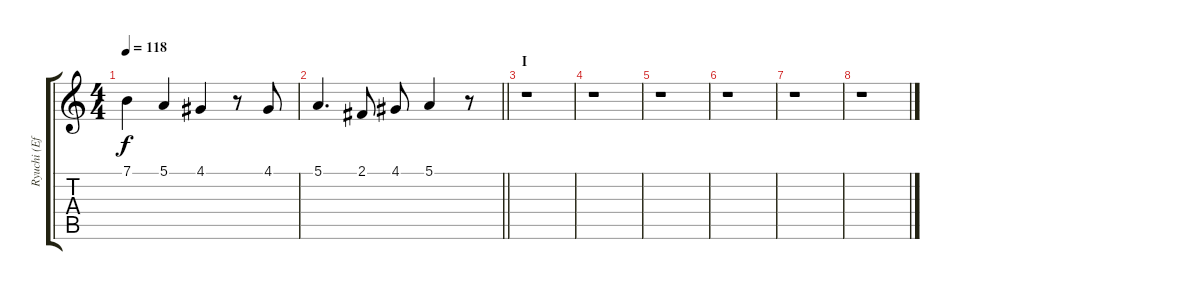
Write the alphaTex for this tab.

\track ("Ryuchi (Effect)" "Ryuchi (Ef") {instrument synthbrass1}
\staff {score tabs}
\tuning (E4 B3 G3 D3 A2 E2) {hide}
\ts (4 4)
\tempo 118
\clef g2
\ks c
7.1.4{dy f} 5.1.4 4.1.4 r.8 4.1.8 |
\barLineRight lightlight
5.1.4{d} 2.1.8 4.1.8 5.1.4 r.8 |
\section ("" "I")
r.1 |
r.1 |
r.1 |
r.1 |
r.1 |
r.1
